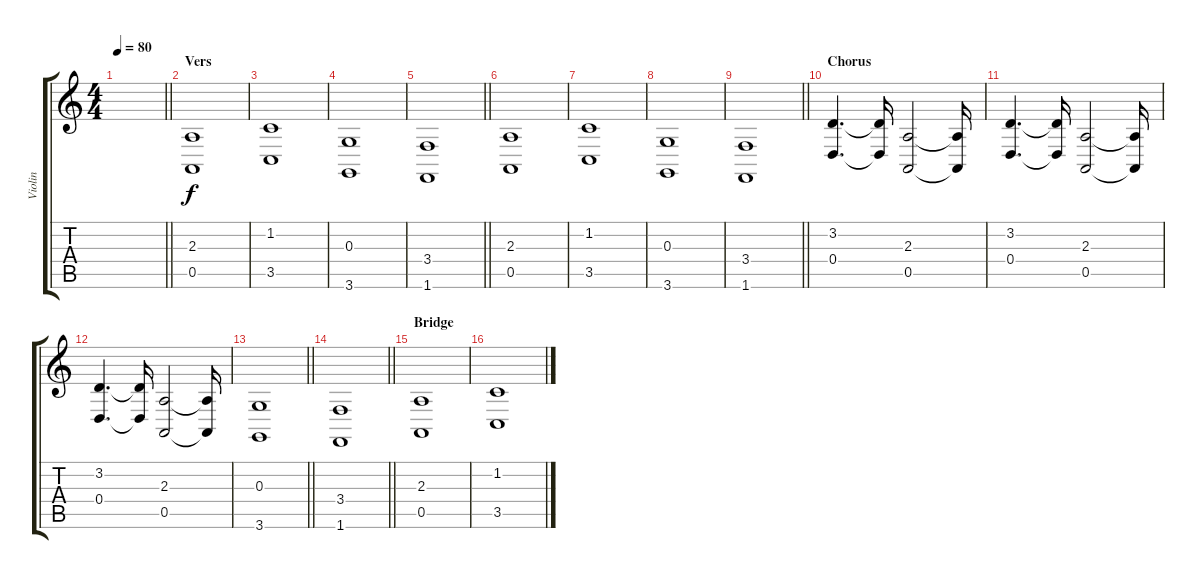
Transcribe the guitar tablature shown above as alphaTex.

\track ("Violin" "Violin") {instrument violin}
\staff {score tabs}
\tuning (E4 B3 G3 D3 A2 E2) {hide}
\ts (4 4)
\tempo 80
\clef g2
\barLineRight lightlight
\ks c
|
\section ("" "Vers")
(2.3 0.5).1 |
(1.2 3.5).1 |
(0.3 3.6).1 |
\barLineRight lightlight
(3.4 1.6).1 |
(2.3 0.5).1 |
(1.2 3.5).1 |
(0.3 3.6).1 |
\barLineRight lightlight
(3.4 1.6).1 |
\section ("" "Chorus")
(3.2 0.4).4{d} (3.2{t} 0.4{t}).16 (2.3 0.5).2 (2.3{t} 0.5{t}).16 |
(3.2 0.4).4{d} (3.2{t} 0.4{t}).16 (2.3 0.5).2 (2.3{t} 0.5{t}).16 |
(3.2 0.4).4{d} (3.2{t} 0.4{t}).16 (2.3 0.5).2 (2.3{t} 0.5{t}).16 |
\barLineRight lightlight
(0.3 3.6).1 |
\barLineRight lightlight
(3.4 1.6).1 |
\section ("" "Bridge")
(2.3 0.5).1 |
(1.2 3.5).1
